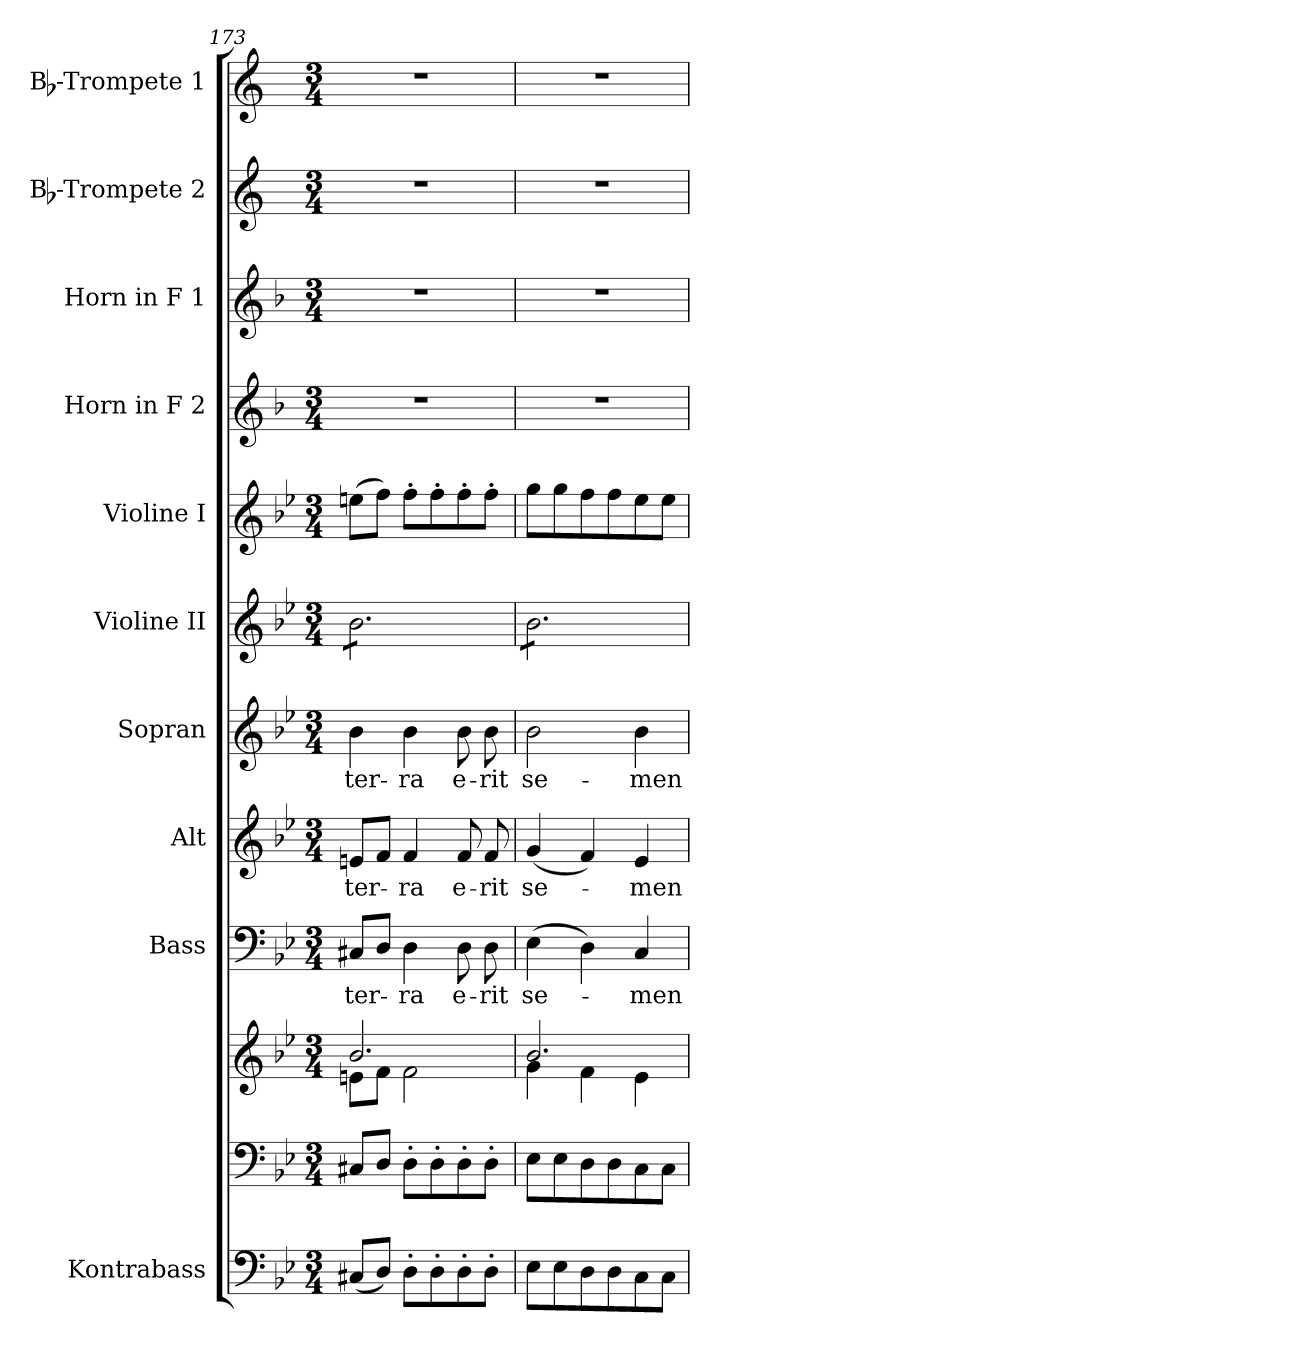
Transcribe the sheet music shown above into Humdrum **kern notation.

**kern	**kern	**kern	**kern	**text	**kern	**text	**kern	**text	**kern	**kern	**kern	**kern	**kern	**kern
*part11	*part10	*part10	*part9	*part9	*part8	*part8	*part7	*part7	*part6	*part5	*part4	*part3	*part2	*part1
*staff12	*staff11	*staff10	*staff9	*staff9	*staff8	*staff8	*staff7	*staff7	*staff6	*staff5	*staff4	*staff3	*staff2	*staff1
*I"Kontrabass	*	*	*I"Bass	*	*I"Alt	*	*I"Sopran	*	*I"Violine II	*I"Violine I	*I"Horn in F 2	*I"Horn in F 1	*I"Bb-Trompete 2	*I"Bb-Trompete 1
*I'Kb.	*	*	*I'B.	*	*I'A.	*	*I'S.	*	*I'Vl. II	*I'Vl. I	*	*	*I'Bb Trp. 2	*I'Bb Trp. 1
*clefF4	*clefF4	*clefG2	*clefF4	*	*clefG2	*	*clefG2	*	*clefG2	*clefG2	*clefG2	*clefG2	*clefG2	*clefG2
*ITrd7c12	*	*	*	*	*	*	*	*	*	*	*ITrd4c7	*ITrd4c7	*ITrd1c2	*ITrd1c2
*k[b-e-]	*k[b-e-]	*k[b-e-]	*k[b-e-]	*	*k[b-e-]	*	*k[b-e-]	*	*k[b-e-]	*k[b-e-]	*k[b-e-]	*k[b-e-]	*k[b-e-]	*k[b-e-]
*B-:	*B-:	*B-:	*B-:	*	*B-:	*	*B-:	*	*B-:	*B-:	*B-:	*B-:	*B-:	*B-:
*M3/4	*M3/4	*M3/4	*M3/4	*	*M3/4	*	*M3/4	*	*M3/4	*M3/4	*M3/4	*M3/4	*M3/4	*M3/4
=173	=173	=173	=173	=173	=173	=173	=173	=173	=173	=173	=173	=173	=173	=173
*	*	*^	*	*	*	*	*	*	*	*	*	*	*	*
!	!	!	!	!	!LO:LY:b	!	!LO:LY:b	!	!LO:LY:b	!	!	!	!	!	!
*	*	*	*	*	*	*	*	*	*	*tremolo	*	*	*	*	*
(<8CC#X/L	8C#X/L	2.b-/	8en\L	8C#X/L	ter-	8en/L	ter-	4b-\	ter-	8b-\L	(>8een\L	2.r	2.r	2.r	2.r
8DD/J)	8D/J	.	8f\J	8D/J	.	8f/J	.	.	.	8b-\	8ff\J)	.	.	.	.
!	!	!	!	!	!LO:LY:b	!	!LO:LY:b	!	!LO:LY:b	!	!	!	!	!	!
8DD'>\L	8D'>\L	.	2f\	4D\	-ra	4f/	-ra	4b-\	-ra	8b-\	8ff'>\L	.	.	.	.
8DD'>\	8D'>\	.	.	.	.	.	.	.	.	8b-\	8ff'>\	.	.	.	.
!	!	!	!	!	!LO:LY:b	!	!LO:LY:b	!	!LO:LY:b	!	!	!	!	!	!
8DD'>\	8D'>\	.	.	8D\	e-	8f/	e-	8b-\	e-	8b-\	8ff'>\	.	.	.	.
!	!	!	!	!	!LO:LY:b	!	!LO:LY:b	!	!LO:LY:b	!	!	!	!	!	!
8DD'>\J	8D'>\J	.	.	8D\	-rit	8f/	-rit	8b-\	-rit	8b-\J	8ff'>\J	.	.	.	.
=174	=174	=174	=174	=174	=174	=174	=174	=174	=174	=174	=174	=174	=174	=174	=174
!	!	!	!	!	!LO:LY:b	!	!LO:LY:b	!	!LO:LY:b	!	!	!	!	!	!
8EE-\L	8E-\L	2.b-/	4g\	(>4E-\	se-	(<4g/	se-	2b-\	se-	8b-\L	8gg\L	2.r	2.r	2.r	2.r
8EE-\	8E-\	.	.	.	.	.	.	.	.	8b-\	8gg\	.	.	.	.
8DD\	8D\	.	4f\	4D\)	.	4f/)	.	.	.	8b-\	8ff\	.	.	.	.
8DD\	8D\	.	.	.	.	.	.	.	.	8b-\	8ff\	.	.	.	.
!	!	!	!	!	!LO:LY:b	!	!LO:LY:b	!	!LO:LY:b	!	!	!	!	!	!
8CC\	8C\	.	4e-\	4C/	-men	4e-/	-men	4b-\	-men	8b-\	8ee-\	.	.	.	.
8CC\J	8C\J	.	.	.	.	.	.	.	.	8b-\J	8ee-\J	.	.	.	.
*	*	*	*	*	*	*	*	*	*	*Xtremolo	*	*	*	*	*
*	*	*v	*v	*	*	*	*	*	*	*	*	*	*	*	*
=	=	=	=	=	=	=	=	=	=	=	=	=	=	=
*-	*-	*-	*-	*-	*-	*-	*-	*-	*-	*-	*-	*-	*-	*-
